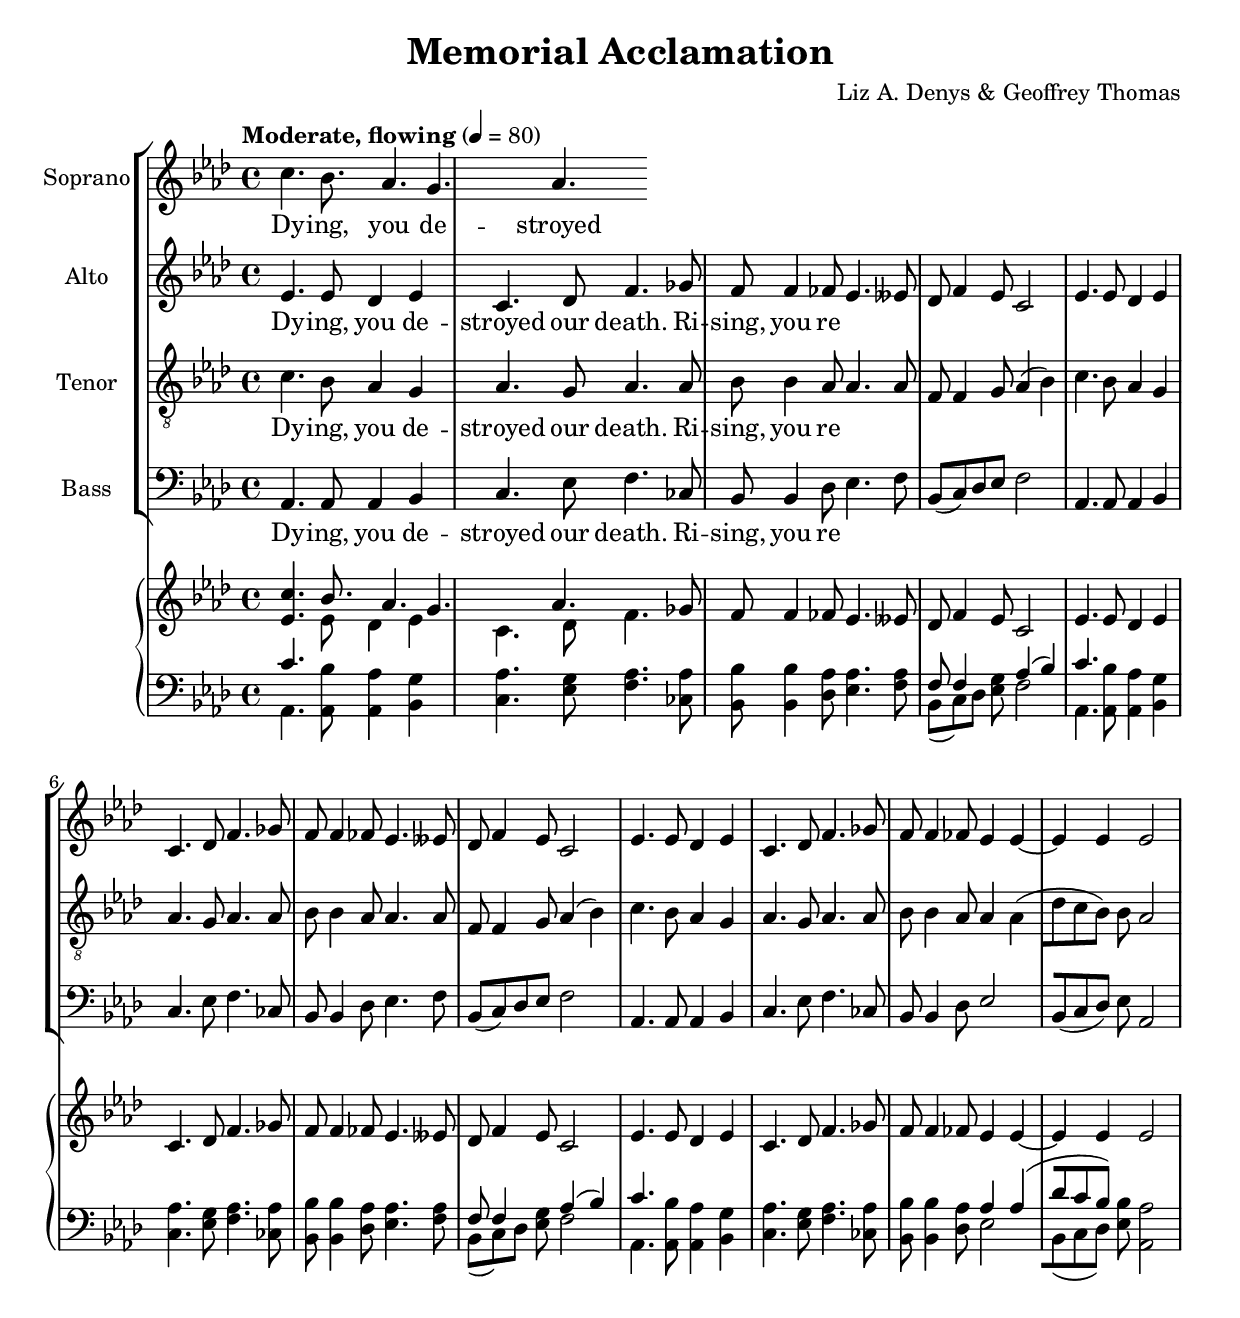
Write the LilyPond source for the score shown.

\header {
title = \markup { "Memorial Acclamation" }
composer = "Liz A. Denys & Geoffrey Thomas"
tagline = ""
}

global = {
\tempo "Moderate, flowing" 4=80
\key aes \major
\time 4/4
}

sopranoMusic = \relative c'' {
\clef treble

c4. bes8. aes4. g aes4.

}

sopranoWords = \lyricmode {
Dy -- ing, you de -- stroyed our death.
Ri -- sing, you re
}

altoMusic = \relative c' {
\clef treble

ees4. ees8 des4 ees 
c4. des8 f4. ges8 
f8 f4 fes8 ees4. eeses8 
des8 f4 ees8 c2 

ees4. ees8 des4 ees 
c4. des8 f4. ges8 
f8 f4 fes8 ees4. eeses8 
des8 f4 ees8 c2 

ees4. ees8 des4 ees 
c4. des8 f4. ges8 
f8 f4 fes8 ees4 ees4 ~
ees4 ees ees2
}

altoWords = \sopranoWords

tenorMusic = \relative c' {
\clef "G_8"

c4. bes8 aes4 g 
aes4. g8 aes4. aes8 
bes8 bes4 aes8 aes4. aes8 
f8 f4 g8 aes4 (bes4) 

c4. bes8 aes4 g 
aes4. g8 aes4. aes8 
bes8 bes4 aes8 aes4. aes8 
f8 f4 g8 aes4 (bes4)

c4. bes8 aes4 g 
aes4. g8 aes4. aes8 
bes8 bes4 aes8 aes4 aes 
([des8 c bes]) bes8 aes2
}

tenorWords = \sopranoWords

bassMusic = \relative c {
\clef "bass"

aes4. aes8 aes4 bes
c4. ees8 f4. ces8
bes8 bes4 des8 ees4. f8
bes,8 (c8) des8 ees8 f2

aes,4. aes8 aes4 bes
c4. ees8 f4. ces8
bes8 bes4 des8 ees4. f8
bes,8 (c8) des8 ees8 f2

aes,4. aes8 aes4 bes
c4. ees8 f4. ces8
bes8 bes4 des8 ees2
[bes8 (c8 des8)] ees8 aes,2
}

bassWords = \sopranoWords

\score {
  <<  % combine ChoirStaff and PianoStaff in parallel
    \new StaffGroup = "ChoirStaff_choir" << %StaffGroup bars measures together across the parts, ChoirStaff does not
    \new Staff = "sopranos" <<
      \set Staff.instrumentName = #"Soprano"
      \new Voice = "sopranos" { \global \sopranoMusic }
    >>
    \new Lyrics \lyricsto "sopranos" { \sopranoWords }
    \new Staff = "altos" <<
      \set Staff.instrumentName = #"Alto"
      \new Voice = "altos" { \global \altoMusic }
    >>
    \new Lyrics \lyricsto "altos" { \altoWords }
    \new Staff = "tenors" <<
      \set Staff.instrumentName = #"Tenor"
      \new Voice = "tenors" { \global \tenorMusic }
    >>
    \new Lyrics \lyricsto "tenors" { \tenorWords }
    \new Staff = "basses" <<
      \set Staff.instrumentName = #"Bass"
      \new Voice = "basses" { \global \bassMusic }
    >>
    \new Lyrics \lyricsto "basses" { \bassWords }
    >>  % end ChoirStaff
    \new PianoStaff <<
      \new Staff <<
        \set Staff.printPartCombineTexts = ##f
        \partcombine
        << \global \sopranoMusic >>
        << \global \altoMusic >>
      >>
      \new Staff <<
        \clef bass
        \set Staff.printPartCombineTexts = ##f
        \partcombine
        << \global \tenorMusic >>
        << \global \bassMusic >>
      >>
    >>
  >>
  \layout {}
  \midi {}
}
